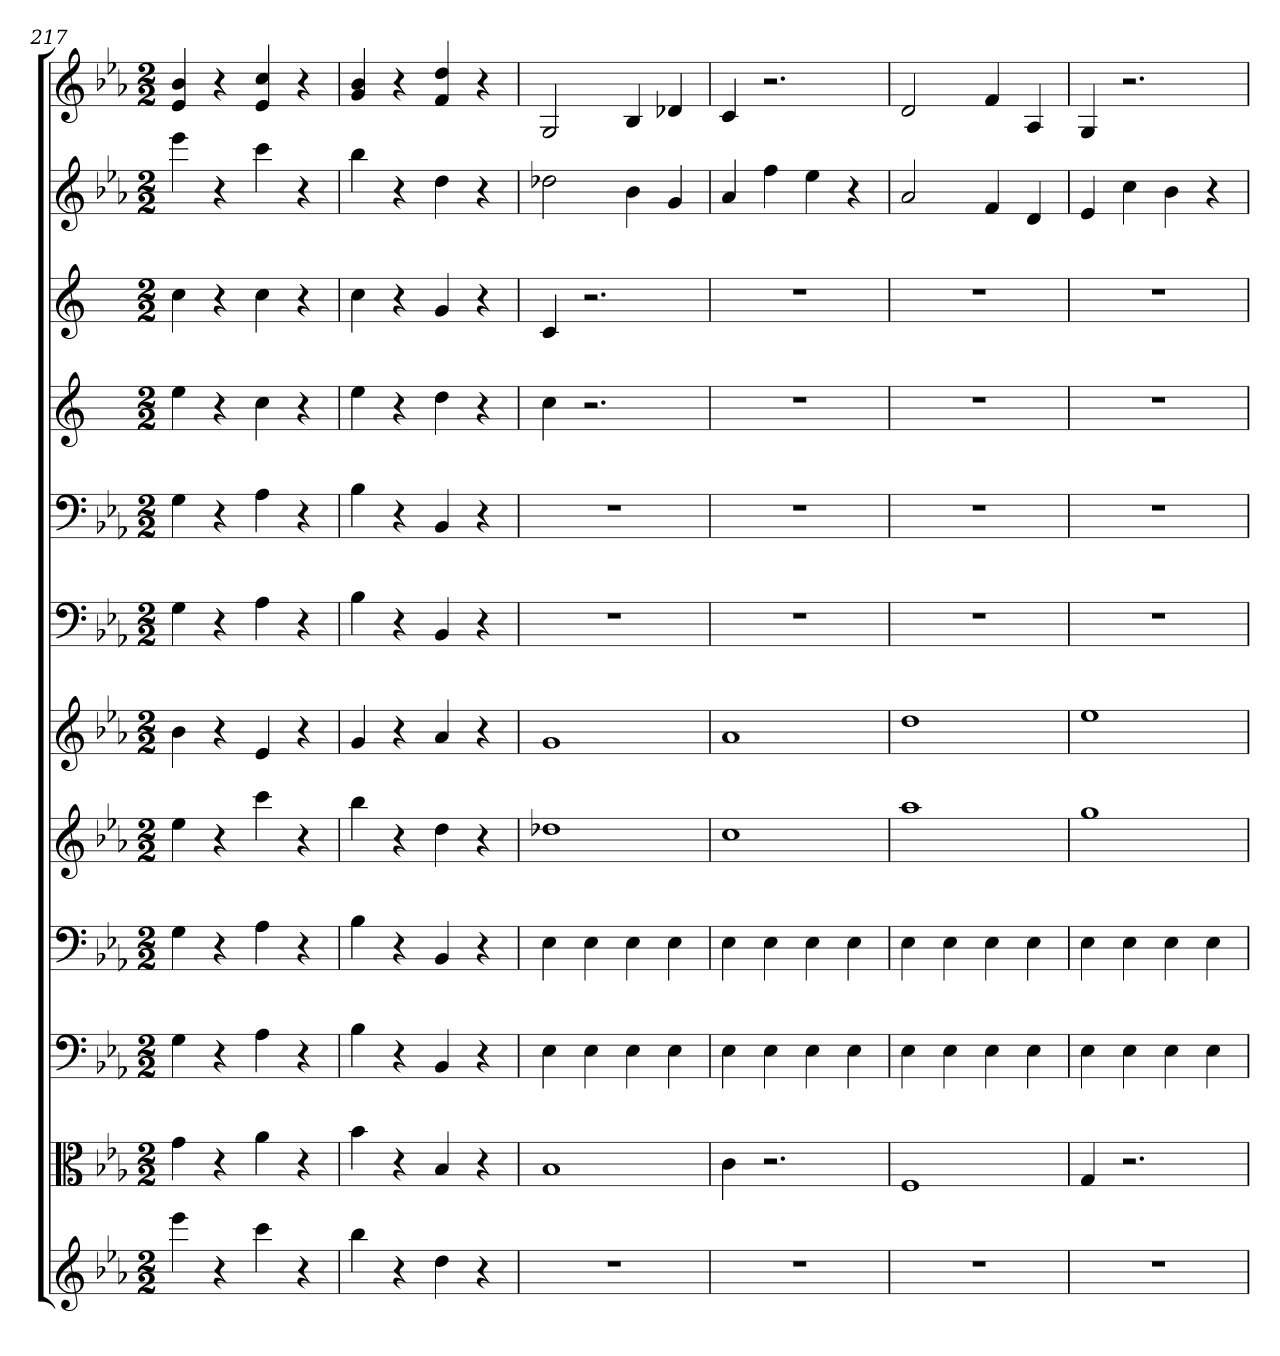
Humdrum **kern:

**kern	**kern	**kern	**kern	**kern	**kern	**kern	**kern	**kern	**kern	**kern	**kern
*part12	*part11	*part10	*part9	*part8	*part7	*part6	*part5	*part4	*part3	*part2	*part1
*staff12	*staff11	*staff10	*staff9	*staff8	*staff7	*staff6	*staff5	*staff4	*staff3	*staff2	*staff1
*	*clefC3	*clefF4	*clefF4	*	*	*clefF4	*clefF4	*	*	*	*
*k[b-e-a-]	*k[b-e-a-]	*k[b-e-a-]	*k[b-e-a-]	*k[b-e-a-]	*k[b-e-a-]	*k[b-e-a-]	*k[b-e-a-]	*k[]	*k[]	*k[b-e-a-]	*k[b-e-a-]
*E-:	*E-:	*E-:	*E-:	*E-:	*E-:	*E-:	*E-:	*	*	*E-:	*E-:
*M2/2	*M2/2	*M2/2	*M2/2	*M2/2	*M2/2	*M2/2	*M2/2	*M2/2	*M2/2	*M2/2	*M2/2
=217	=217	=217	=217	=217	=217	=217	=217	=217	=217	=217	=217
4eee-	4g	4G	4G	4ee-	4b-	4G	4G	4ee	4cc	4eee-	4e- 4b-
4r	4r	4r	4r	4r	4r	4r	4r	4r	4r	4r	4r
4ccc	4a-	4A-	4A-	4ccc	4e-	4A-	4A-	4cc	4cc	4ccc	4e- 4cc
4r	4r	4r	4r	4r	4r	4r	4r	4r	4r	4r	4r
=218	=218	=218	=218	=218	=218	=218	=218	=218	=218	=218	=218
4bb-	4b-	4B-	4B-	4bb-	4g	4B-	4B-	4ee	4cc	4bb-	4g 4b-
4r	4r	4r	4r	4r	4r	4r	4r	4r	4r	4r	4r
4dd	4B-	4BB-	4BB-	4dd	4a-	4BB-	4BB-	4dd	4g	4dd	4f 4dd
4r	4r	4r	4r	4r	4r	4r	4r	4r	4r	4r	4r
=219	=219	=219	=219	=219	=219	=219	=219	=219	=219	=219	=219
1r	1B-	4E-	4E-	1dd-X	1g	1r	1r	4cc	4c	2dd-X	2G
.	.	4E-	4E-	.	.	.	.	2.r	2.r	.	.
.	.	4E-	4E-	.	.	.	.	.	.	4b-	4B-
.	.	4E-	4E-	.	.	.	.	.	.	4g	4d-X
=220	=220	=220	=220	=220	=220	=220	=220	=220	=220	=220	=220
1r	4c	4E-	4E-	1cc	1a-	1r	1r	1r	1r	4a-	4c
.	2.r	4E-	4E-	.	.	.	.	.	.	4ff	2.r
.	.	4E-	4E-	.	.	.	.	.	.	4ee-	.
.	.	4E-	4E-	.	.	.	.	.	.	4r	.
=221	=221	=221	=221	=221	=221	=221	=221	=221	=221	=221	=221
1r	1F	4E-	4E-	1aa-	1dd	1r	1r	1r	1r	2a-	2d
.	.	4E-	4E-	.	.	.	.	.	.	.	.
.	.	4E-	4E-	.	.	.	.	.	.	4f	4f
.	.	4E-	4E-	.	.	.	.	.	.	4d	4A-
=222	=222	=222	=222	=222	=222	=222	=222	=222	=222	=222	=222
1r	4G	4E-	4E-	1gg	1ee-	1r	1r	1r	1r	4e-	4G
.	2.r	4E-	4E-	.	.	.	.	.	.	4cc	2.r
.	.	4E-	4E-	.	.	.	.	.	.	4b-	.
.	.	4E-	4E-	.	.	.	.	.	.	4r	.
=	=	=	=	=	=	=	=	=	=	=	=
*-	*-	*-	*-	*-	*-	*-	*-	*-	*-	*-	*-
